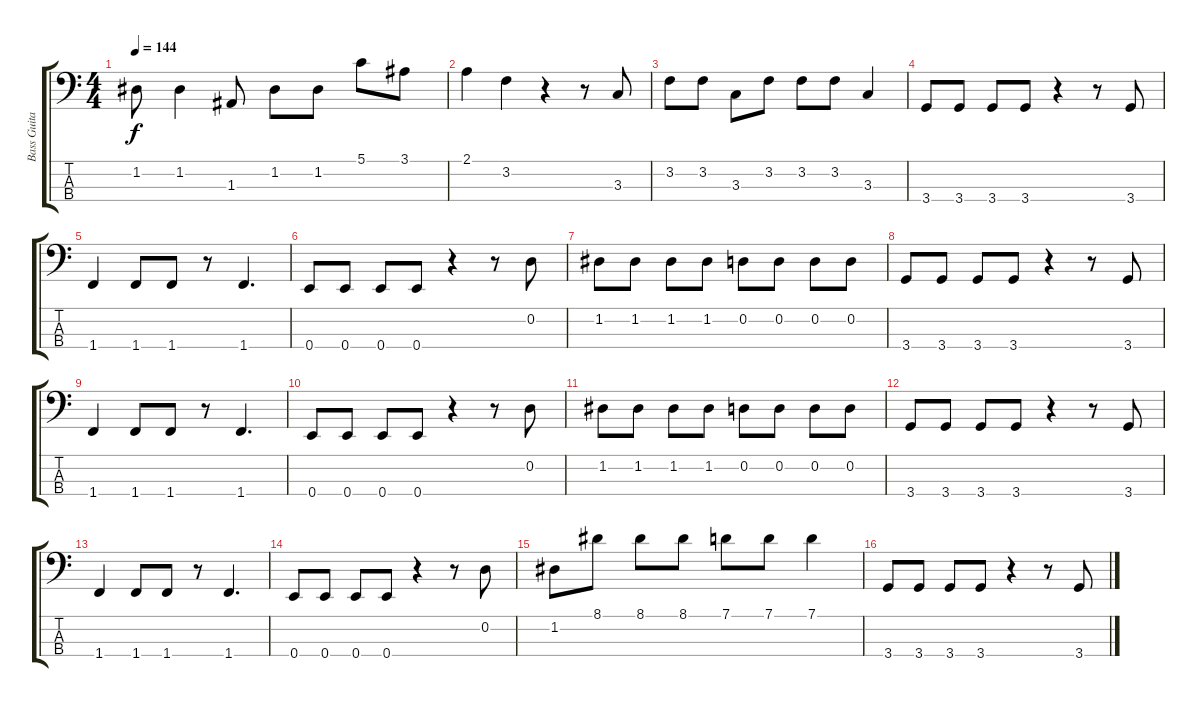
\track ("Bass Guitar         " "Bass Guita") {instrument electricbassfinger}
\staff {score tabs}
\tuning (G2 D2 A1 E1) {hide}
\ts (4 4)
\tempo 144
\clef f4
\ks c
1.2.8{dy f} 1.2.4 1.3.8 1.2.8 1.2.8 5.1.8 3.1.8 |
2.1.4 3.2.4 r.4 r.8 3.3.8 |
3.2.8 3.2.8 3.3.8 3.2.8 3.2.8 3.2.8 3.3.4 |
3.4.8 3.4.8 3.4.8 3.4.8 r.4 r.8 3.4.8 |
1.4.4 1.4.8 1.4.8 r.8 1.4.4{d} |
0.4.8 0.4.8 0.4.8 0.4.8 r.4 r.8 0.2.8 |
1.2.8 1.2.8 1.2.8 1.2.8 0.2.8 0.2.8 0.2.8 0.2.8 |
3.4.8 3.4.8 3.4.8 3.4.8 r.4 r.8 3.4.8 |
1.4.4 1.4.8 1.4.8 r.8 1.4.4{d} |
0.4.8 0.4.8 0.4.8 0.4.8 r.4 r.8 0.2.8 |
1.2.8 1.2.8 1.2.8 1.2.8 0.2.8 0.2.8 0.2.8 0.2.8 |
3.4.8 3.4.8 3.4.8 3.4.8 r.4 r.8 3.4.8 |
1.4.4 1.4.8 1.4.8 r.8 1.4.4{d} |
0.4.8 0.4.8 0.4.8 0.4.8 r.4 r.8 0.2.8 |
1.2.8 8.1.8 8.1.8 8.1.8 7.1.8 7.1.8 7.1.4 |
3.4.8 3.4.8 3.4.8 3.4.8 r.4 r.8 3.4.8
